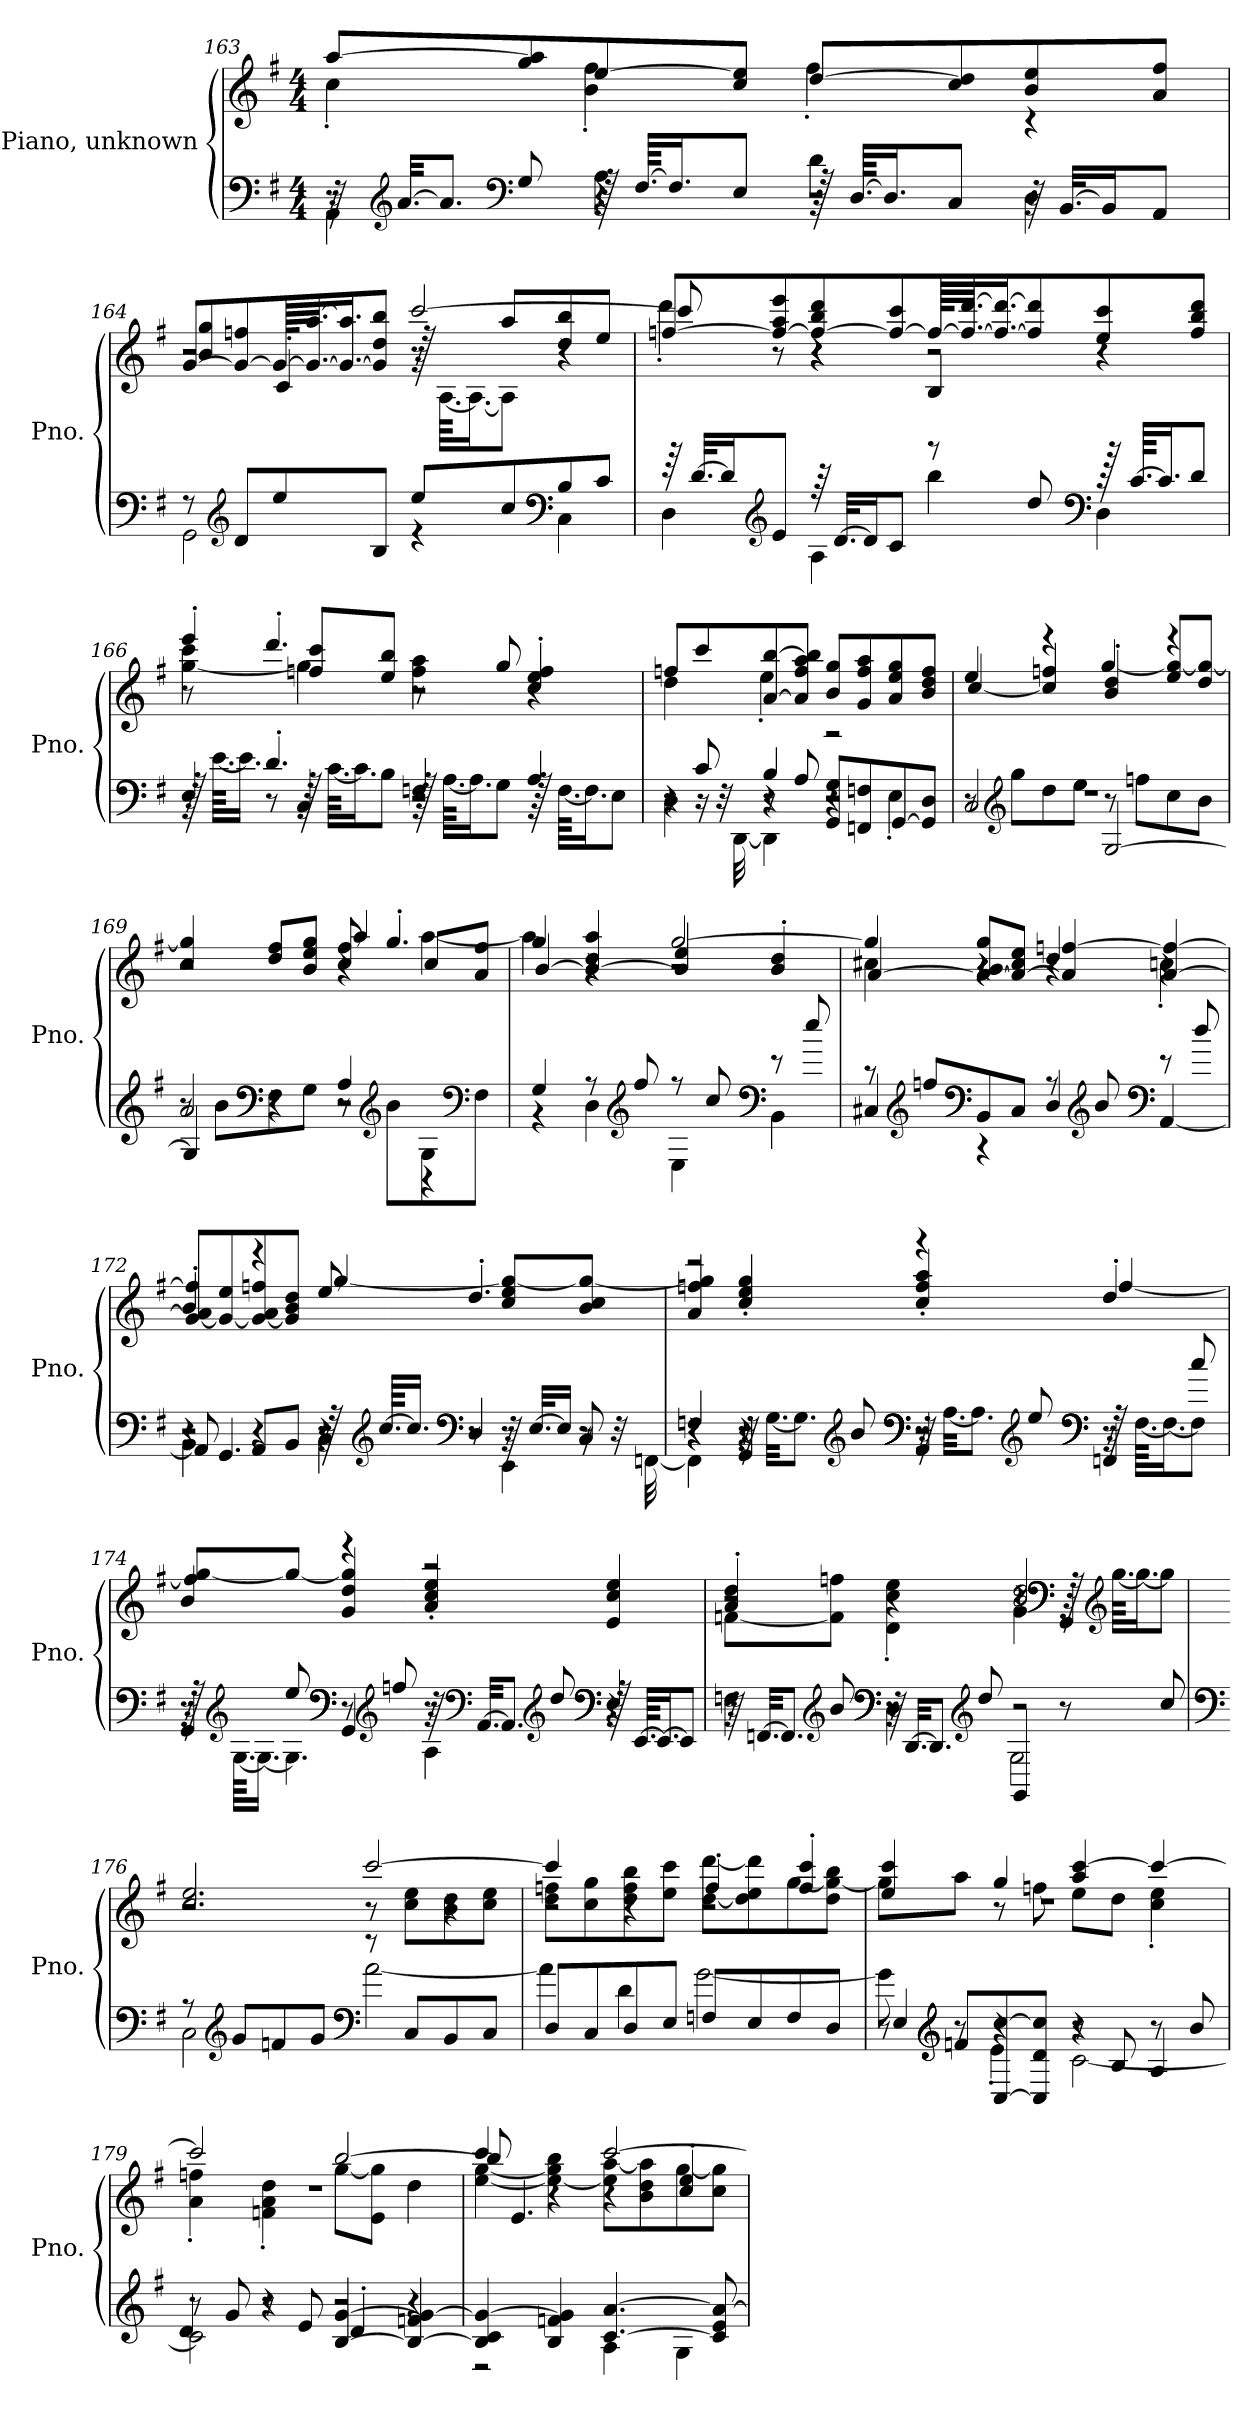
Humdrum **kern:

**kern	**kern
*part1	*part1
*staff2	*staff1
*I"Piano, unknown	*
*I'Pno.	*
!!LO:PB:g=z
*clefF4	*clefG2
*k[f#]	*k[f#]
*M4/4	*M4/4
=163	=163
*^	*^
*	*^	*	*
64r	4AA\	8r	[8aa/L	4cc'\
*clefG2	*	*	*	*
[32.a/KKL	.	.	.	.
8.a/J]	.	.	.	.
*clefF4	*	*	*	*
.	.	8G/	8gg/ 8aa/]	.
4r	4A\	128r	[8ee/	4b\' 4ff#\'
.	.	[64.F#/KKLL	.	.
.	.	16.F#/J]	.	.
.	.	8E/J	8cc/ 8ee/]J	.
2r	4d\	128r	[8dd/L	4ff#'\
.	.	[64.D/KKLL	.	.
.	.	16.D/J]	.	.
.	.	8C/J	8cc/ 8dd/]	.
.	4D\	64r	8b/ 8ee/	4r
.	.	[32.BB/KLL	.	.
.	.	16BB/J]	.	.
.	.	8AA/J	8a/ 8ff#/J	.
*	*v	*v	*	*
!!LO:LB:g=z
=164	=164	=164	=164
*	*	*	*^
8r	2GG\	[8g/L	2r	4b/ 4gg/
*clefG2	*	*	*	*
8d/L	.	8g/_ 8ffn/	.	.
8ee/	.	128g/KLLL_	.	4c'/
.	.	64.g/_ [64.aa/JJ	.	.
.	.	16.g/_ 16.aa/]J	.	.
8B/J	.	8g/] 8dd/ 8bb/J	.	.
8ee/L	4r	8r	128r	[2ccc/
.	.	.	[64.A\KKLL	.
.	.	.	16.A\J_	.
8cc/	.	8aa/L	8A\J]	.
*clefF4	*	*	*	*
8B/	4C\	8dd/ 8bb/	4r	.
8c/J	.	8ee/J	.	.
!!LO:LB:g=z	!!	!!
=165	=165	=165	=165	=165
64r	4D\	[8ffn/L	4ddd'\	8ccc/]
[32.d/KLL	.	.	.	.
16d/J]	.	.	.	.
*clefG2	*	*	*	*
8e/J	.	8ff/_ 8aa/ 8eee/	.	8r
64r	4A\	8ff/_ 8bb/ 8ddd/	4r	4r
[32.d/KLL	.	.	.	.
16d/J]	.	.	.	.
8c/J	.	8ff/_ 8ccc/	.	.
8r	4bb\	128ff/KLLL_	2r	4B/
.	.	64.ff/_ [64.ddd/JJ	.	.
.	.	16.ff/_ 16.ddd/_J	.	.
8dd/	.	8ff/] 8ddd/]	.	.
*clefF4	*	*	*	*
128r	4D\	8ee/ 8ccc/	.	4r
[64.c/KKLL	.	.	.	.
16.c/J]	.	.	.	.
8d/J	.	8ff/ 8bb/ 8ddd/J	.	.
!!LO:LB:g=z	!!	!!
=166	=166	=166	=166	=166
*	*^	*	*	*
8r	128r	4E/	8r	[4gg\ 4ccc\	4eee'/
.	[64.e\KKLL	.	.	.	.
.	16.e\JJ]	.	.	.	.
4.d'/	8r	.	4.ddd'/	.	.
.	128r	4C/	.	4gg\]	8ffn/ 8ccc/L
.	[64.c\KKLL	.	.	.	.
.	16.c\J]	.	.	.	.
.	8B\J	.	.	.	8ee/ 8bb/J
2r	128r	4Fn/	2r	4ff\ 4aa\	8r
.	[64.A\KKLL	.	.	.	.
.	16.A\J]	.	.	.	.
.	8G\J	.	.	.	8gg/
.	128r	4A/	.	4r	4cc/' 4ee/' 4ff/'
.	[64.F\KKLL	.	.	.	.
.	16.F\J]	.	.	.	.
.	8E\J	.	.	.	.
*	*	*	*	*v	*v
=167	=167	=167	=167	=167
*	*	*^	*	*
8r	4D\	4r	8r	8ffn/L	4dd\
8c/	.	.	16r	8ccc/	.
.	.	.	32r	.	.
.	.	.	[32DD\	.	.
4B/	4r	8r	4DD\]	[8a/ [8bb/	4ee'\
.	.	8A/	.	8a/] 8ff/ 8aa/ 8bb/]J	.
2r	4r	8GG/ 8G/L	2r	8b/ 8gg/L	2r
.	.	8FFn/ 8Fn/	.	8g/ 8ff/ 8aa/	.
.	4E'\	[8GG/	.	8a/ 8ee/ 8gg/	.
.	.	8GG/] 8D/J	.	8b/ 8dd/ 8ff/J	.
*	*	*v	*v	*	*
!!LO:LB:g=z	!!
=168	=168	=168	=168	=168
1r	8r	2C/	4ee/	[4cc/
*clefG2	*	*	*	*
.	8gg\L	.	.	.
.	8dd\	.	4r	4cc/] 4ffn/
.	8ee\J	.	.	.
.	8r	[2G/	4b/' 4dd/'	[4gg/
.	8ffn\L	.	.	.
.	8cc\	.	4r	8ee/ 8gg/_L
.	8b\J	.	.	8dd/ 8gg/_J
=169	=169	=169	=169	=169
*	*	*	*	*^
2a/	8r	4G/]	2r	2r	4cc/ 4gg/]
.	8b\L	.	.	.	.
*clefF4	*	*	*	*	*
.	8F#\	4r	.	.	8dd/ 8ff#/L
.	8G\J	.	.	.	8b/ 8ee/ 8gg/J
2r	8r	4A/	8cc/ 8ff#/	4r	4aa/
*clefG2	*	*	*	*	*
.	8b\L	.	4.gg'/	.	.
.	8G\	4r	.	[4aa\	8cc/L
*clefF4	*	*	*	*	*
.	8F#\J	.	.	.	8a/ 8ff#/J
*	*v	*v	*	*	*
=170	=170	=170	=170	=170
4G/	4r	4gg/	4aa\]	[4b/
8r	4D\	4r	4r	4b/_ 4dd/ 4aa/
*clefG2	*	*	*	*
8ff#/	.	.	.	.
8r	4E\	[2gg/	2r	4b/] 4ee/
8cc/	.	.	.	.
*clefF4	*	*	*	*
8r	4BB\	.	.	4b/' 4dd/'
8ee/	.	.	.	.
!!LO:LB:g=z	!!	!!
=171	=171	=171	=171	=171
8r	4C#X/	4gg/]	4cc#X\	[4a/
*clefG2	*	*	*	*
8ffn/L	.	.	.	.
*clefF4	*	*	*	*
8BB/	4r	4r	4r	8a/_ 8b/ 8gg/L
8C#/J	.	.	.	8a/_ 8cc#/ 8ee/J
8r	4D/	4dd/	4r	4a/] [4ffn/
*clefG2	*	*	*	*
8b/	.	.	.	.
*clefF4	*	*	*	*
8r	[4AA/	4r	4ccn'\	[4a/ 4ff/_
8dd/	.	.	.	.
*	*	*	*v	*v
=172	=172	=172	=172
*^	*^	*	*
4r	4BB\	8AA/]	2r	4b'/	[8g/ 8a/] 8ff/]L
.	.	4.GG/	.	.	8g/_ 8ee/
8AA/L	4r	.	.	4r	8g/_ 8a/ 8ffn/
8BB/J	.	.	.	.	8g/] 8b/ 8dd/J
128r	4C\	8r	4r	8ee/	[4gg/
*clefG2	*	*	*	*	*
[64.cc/KKLL	.	.	.	.	.
16.cc/JJ]	.	.	.	.	.
*clefF4	*	*	*	*	*
8r	.	4D/	.	4.dd'/	.
64r	4EE\	.	8r	.	8cc/ 8ee/ 8gg/_L
[32.E/KLL	.	.	.	.	.
16E/JJ]	.	.	.	.	.
8r	.	8C/	16r	.	8b/ 8cc/ 8gg/_J
.	.	.	32r	.	.
.	.	.	[32FFn\	.	.
!!LO:PB:g=z	!!
=173	=173	=173	=173	=173	=173
4Fn/	4r	4r	4FF\]	2r	4a/ 4ffn/ 4gg/]
8r	64r	4GG/	4r	.	4cc/' 4ee/' 4gg/'
.	[32.G\KKL	.	.	.	.
.	8.G\J]	.	.	.	.
*clefG2	*	*	*	*	*
8b/	.	.	.	.	.
*clefF4	*	*	*	*	*
8r	64r	4AA/	2r	4r	4cc/' 4ff/' 4aa/'
.	[32.A\KKL	.	.	.	.
.	8.A\J]	.	.	.	.
*clefG2	*	*	*	*	*
8ee/	.	.	.	.	.
*clefF4	*	*	*	*	*
8r	128r	4FFn/	.	4dd'/	[4ff/
.	[64.F\KKLL	.	.	.	.
.	16.F\J_	.	.	.	.
8cc/	8F\J]	.	.	.	.
*	*	*v	*v	*	*
!!LO:LB:g=z	!!
=174	=174	=174	=174	=174
8r	128r	4GG/	4b/	8ff/] [8gg/L
*clefG2	*	*	*	*
.	[64.G\KKLL	.	.	.
.	16.G\JJ_	.	.	.
8ee/	4.G\]	.	.	8gg/J_
*clefF4	*	*	*	*
8r	.	4GG/	4r	4g/ 4dd/ 4gg/]
*clefG2	*	*	*	*
8ffn/	.	.	.	.
8r	4A\	64r	2r	4a/' 4cc/' 4ee/'
*clefF4	*	*	*	*
.	.	[32.AA/KKL	.	.
.	.	8.AA/J]	.	.
*clefG2	*	*	*	*
8dd/	.	.	.	.
*clefF4	*	*	*	*
128r	4r	4E/	.	4e/ 4cc/ 4ee/
[64.EE/KKLL	.	.	.	.
16.EE/J_	.	.	.	.
8EE/J]	.	.	.	.
!!LO:LB:g=z
=175	=175	=175	=175	=175
*	*	*	*	*^
8r	4Fn\	64r	4a/' 4dd/'	[8fn\L	2r
.	.	[32.FFn/KKL	.	.	.
.	.	8.FF/J]	.	.	.
*clefG2	*	*	*	*	*
8b/	.	.	.	8f\] 8ffn\J	.
*clefF4	*	*	*	*	*
8r	4D\	64r	4r	4d\' 4cc\' 4ee\'	.
.	.	[32.DD/KKL	.	.	.
.	.	8.DD/J]	.	.	.
*clefG2	*	*	*	*	*
8dd/	.	.	.	.	.
4GG/	2G\	2r	2b/ 2dd/	4g\	4r
*	*	*	*clefF4	*	*
8r	.	.	.	128r	4GG/
*	*	*	*clefG2	*	*
.	.	.	.	[64.gg\KKLL	.
.	.	.	.	16.gg\J_	.
8cc/	.	.	.	8gg\J]	.
*v	*v	*v	*	*	*
=176	=176	=176	=176
*clefF4	*	*	*
*^	*	*	*
8r	2C\	2r	2r	2.cc/ 2.ee/
*clefG2	*	*	*	*
8g/L	.	.	.	.
8fn/	.	.	.	.
8g/J	.	.	.	.
*clefF4	*	*	*	*
8r	[2a\	[2ccc/	8r	.
8C/L	.	.	8cc\ 8ee\L	.
8BB/	.	.	8b\ 8dd\	4r
8C/J	.	.	8cc\ 8ee\J	.
!!LO:LB:g=z	!!	!!
=177	=177	=177	=177	=177
8D/L	4a\]	4ccc/]	8dd\ 8ffn\L	2r
8C/	.	.	8cc\ 8gg\	.
8D/	4d\	4r	8dd\ 8ff\ 8bb\	.
8E/J	.	.	8ee\ 8ccc\J	.
8Fn/L	[2g\	2r	[8dd\ [8ddd\L	4ff'/
8E/	.	.	8dd\] 8ee\ 8ddd\]	.
8F/	.	.	[8gg\	4ff/' 4ccc/'
8D/J	.	.	8dd\ 8gg\_ 8bb\J	.
=178	=178	=178	=178	=178
*	*^	*	*	*
8r	8g\]	4E/	1r	8gg\L]	4ee/ 4ccc/
*clefG2	*	*	*	*	*
8fn/L	8r	.	.	8aa\J	.
[8C/ [8cc/	4e'\	4r	.	8r	4gg/
8C/] 8d/ 8cc/]J	.	.	.	8ffn\	.
8r	[2c\	4r	.	8ee\L	4aa/ [4ccc/
8B/	.	.	.	8dd\J	.
8r	.	4A/	.	4cc\' 4ee\'	4ccc/_
8b/	.	.	.	.	.
=179	=179	=179	=179	=179	=179
8r	2c\]	4d/	1r	4a\' 4ffn\'	2ccc/]
8g/	.	.	.	.	.
8r	.	4r	.	4fn\' 4a\' 4dd\'	.
8e/	.	.	.	.	.
[4B/ [4g/	2r	4d'/	.	[8gg\L	[2bb/
.	.	.	.	8e\ 8gg\]J	.
4B/_ 4fn/ 4g/_	.	4r	.	4dd\	.
*	*v	*v	*	*	*
!!LO:LB:g=z	!!	!!
=180	=180	=180	=180	=180
4B/] 4c/ 4g/_	2r	4ccc/	[4ee\ [4gg\	8bb/]
.	.	.	.	4.e/
4B/ 4fn/ 4g/]	.	4r	4ee\_ 4gg\] 4bb\	.
[4.c/ [4.a/	4A\	[2ccc/	8ee\] [8aa\L	4r
.	.	.	8b\ 8dd\ 8aa\]	.
.	4G\	.	[8gg\	4cc/' 4ee/'
8c/] 8e/ 8a/_	.	.	8cc\ 8gg\]J	.
*v	*v	*	*	*
*	*v	*v	*v
=	=
*-	*-
